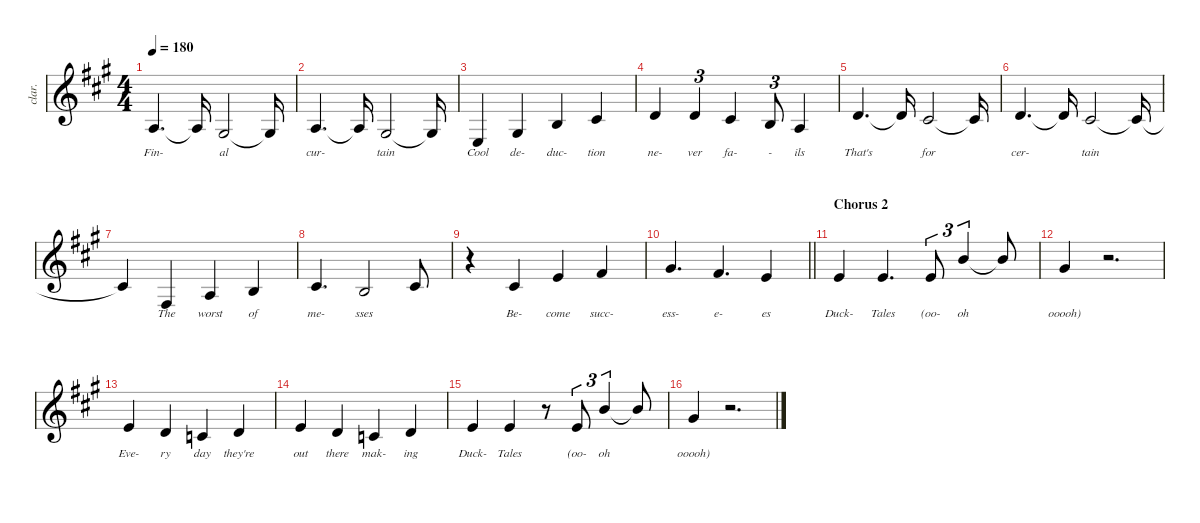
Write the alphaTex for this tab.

\defaultSystemsLayout 4
\hideDynamics
\bracketExtendMode nobrackets
\otherSystemsTrackNameOrientation horizontal
\track ("Voice" "clar.") {defaultSystemsLayout 4 instrument clarinet}
\staff {score}
\tuning (E4 B3 G3 D3 A2 E2)
\ts (4 4)
\tempo 180
\clef g2
\ks a
2.3{acc forcenatural}.4{d lyrics (0 "Fin-") lyrics (1 "") lyrics (2 "") lyrics (3 "") lyrics (4 "") dy f beam Up} 2.3{t acc forcenatural}.16{beam Up} 1.3{acc #}.2{lyrics (0 "al") lyrics (1 "") lyrics (2 "") lyrics (3 "") lyrics (4 "") beam Up} 1.3{t acc #}.16{beam Up} |
2.3{acc forcenatural}.4{d lyrics (0 "cur-") lyrics (1 "") lyrics (2 "") lyrics (3 "") lyrics (4 "") beam Up} 2.3{t acc forcenatural}.16{beam Up} 1.3{acc #}.2{lyrics (0 "tain") lyrics (1 "") lyrics (2 "") lyrics (3 "") lyrics (4 "") beam Up} 1.3{t acc #}.16{beam Up} |
2.4{acc forcenatural}.4{lyrics (0 "Cool") lyrics (1 "") lyrics (2 "") lyrics (3 "") lyrics (4 "") beam Up} 1.3{acc #}.4{lyrics (0 "de-") lyrics (1 "") lyrics (2 "") lyrics (3 "") lyrics (4 "") beam Up} 0.2{acc forcenatural}.4{lyrics (0 "duc-") lyrics (1 "") lyrics (2 "") lyrics (3 "") lyrics (4 "") beam Up} 2.2{acc #}.4{lyrics (0 "tion") lyrics (1 "") lyrics (2 "") lyrics (3 "") lyrics (4 "") beam Up} |
3.2{acc forcenatural}.4{lyrics (0 "ne-") lyrics (1 "") lyrics (2 "") lyrics (3 "") lyrics (4 "") beam Up} 3.2{acc forcenatural}.4{tu (3 2) lyrics (0 "ver") lyrics (1 "") lyrics (2 "") lyrics (3 "") lyrics (4 "") beam Up} 2.2{acc #}.4{lyrics (0 "fa-") lyrics (1 "") lyrics (2 "") lyrics (3 "") lyrics (4 "") beam Up} 0.2{acc forcenatural}.8{tu (3 2) lyrics (0 "-") lyrics (1 "") lyrics (2 "") lyrics (3 "") lyrics (4 "") beam Up} 2.3{acc forcenatural}.4{lyrics (0 "ils") lyrics (1 "") lyrics (2 "") lyrics (3 "") lyrics (4 "") beam Up} |
3.2{acc forcenatural}.4{d lyrics (0 "That's") lyrics (1 "") lyrics (2 "") lyrics (3 "") lyrics (4 "") beam Up} 3.2{t acc forcenatural}.16{beam Up} 2.2{acc #}.2{lyrics (0 "for") lyrics (1 "") lyrics (2 "") lyrics (3 "") lyrics (4 "") beam Up} 2.2{t acc #}.16{beam Up} |
3.2{acc forcenatural}.4{d lyrics (0 "cer-") lyrics (1 "") lyrics (2 "") lyrics (3 "") lyrics (4 "") beam Up} 3.2{t acc forcenatural}.16{beam Up} 2.2{acc #}.2{lyrics (0 "tain") lyrics (1 "") lyrics (2 "") lyrics (3 "") lyrics (4 "") beam Up} 2.2{t acc #}.16{beam Up} |
2.2{t acc #}.4{beam Up} 4.4{acc #}.4{lyrics (0 "The") lyrics (1 "") lyrics (2 "") lyrics (3 "") lyrics (4 "") beam Up} 2.3{acc forcenatural}.4{lyrics (0 "worst") lyrics (1 "") lyrics (2 "") lyrics (3 "") lyrics (4 "") beam Up} 0.2{acc forcenatural}.4{lyrics (0 "of") lyrics (1 "") lyrics (2 "") lyrics (3 "") lyrics (4 "") beam Up} |
2.2{acc #}.4{d lyrics (0 "me-") lyrics (1 "") lyrics (2 "") lyrics (3 "") lyrics (4 "") beam Up} 0.2{acc forcenatural}.2{lyrics (0 "sses") lyrics (1 "") lyrics (2 "") lyrics (3 "") lyrics (4 "") beam Up} 2.2{acc #}.8{beam Up} |
r.4{beam Down} 2.2{acc #}.4{lyrics (0 "Be-") lyrics (1 "") lyrics (2 "") lyrics (3 "") lyrics (4 "") beam Up} 0.1{acc forcenatural}.4{lyrics (0 "come") lyrics (1 "") lyrics (2 "") lyrics (3 "") lyrics (4 "") beam Up} 2.1{acc #}.4{lyrics (0 "succ-") lyrics (1 "") lyrics (2 "") lyrics (3 "") lyrics (4 "") beam Up} |
\barLineRight lightlight
4.1{acc #}.4{d lyrics (0 "ess-") lyrics (1 "") lyrics (2 "") lyrics (3 "") lyrics (4 "") beam Up} 2.1{acc #}.4{d lyrics (0 "e-") lyrics (1 "") lyrics (2 "") lyrics (3 "") lyrics (4 "") beam Up} 0.1{acc forcenatural}.4{lyrics (0 "es") lyrics (1 "") lyrics (2 "") lyrics (3 "") lyrics (4 "") beam Up} |
\section ("" "Chorus 2")
0.1{acc forcenatural}.4{lyrics (0 "Duck-") lyrics (1 "") lyrics (2 "") lyrics (3 "") lyrics (4 "") beam Up} 0.1{acc forcenatural}.4{d lyrics (0 "Tales") lyrics (1 "") lyrics (2 "") lyrics (3 "") lyrics (4 "") beam Up} 0.1{acc forcenatural}.8{tu (3 2) lyrics (0 "(oo-") lyrics (1 "") lyrics (2 "") lyrics (3 "") lyrics (4 "") beam Up} 7.1{acc forcenatural}.4{tu (3 2) lyrics (0 "oh") lyrics (1 "") lyrics (2 "") lyrics (3 "") lyrics (4 "") beam Up} 7.1{t acc forcenatural}.8{beam Up} |
4.1{acc #}.4{lyrics (0 "ooooh)") lyrics (1 "") lyrics (2 "") lyrics (3 "") lyrics (4 "") beam Up} r.2{d beam Up} |
0.1{acc forcenatural}.4{lyrics (0 "Eve-") lyrics (1 "") lyrics (2 "") lyrics (3 "") lyrics (4 "") beam Up} 3.2{acc forcenatural}.4{lyrics (0 "ry") lyrics (1 "") lyrics (2 "") lyrics (3 "") lyrics (4 "") beam Up} 1.2{acc forcenatural}.4{lyrics (0 "day") lyrics (1 "") lyrics (2 "") lyrics (3 "") lyrics (4 "") beam Up} 3.2{acc forcenatural}.4{lyrics (0 "they're") lyrics (1 "") lyrics (2 "") lyrics (3 "") lyrics (4 "") beam Up} |
0.1{acc forcenatural}.4{lyrics (0 "out") lyrics (1 "") lyrics (2 "") lyrics (3 "") lyrics (4 "") beam Up} 3.2{acc forcenatural}.4{lyrics (0 "there") lyrics (1 "") lyrics (2 "") lyrics (3 "") lyrics (4 "") beam Up} 1.2{acc forcenatural}.4{lyrics (0 "mak-") lyrics (1 "") lyrics (2 "") lyrics (3 "") lyrics (4 "") beam Up} 3.2{acc forcenatural}.4{lyrics (0 "ing") lyrics (1 "") lyrics (2 "") lyrics (3 "") lyrics (4 "") beam Up} |
0.1{acc forcenatural}.4{lyrics (0 "Duck-") lyrics (1 "") lyrics (2 "") lyrics (3 "") lyrics (4 "") beam Up} 0.1{acc forcenatural}.4{lyrics (0 "Tales") lyrics (1 "") lyrics (2 "") lyrics (3 "") lyrics (4 "") beam Up} r.8{beam Up} 0.1{acc forcenatural}.8{tu (3 2) lyrics (0 "(oo-") lyrics (1 "") lyrics (2 "") lyrics (3 "") lyrics (4 "") beam Up} 7.1{acc forcenatural}.4{tu (3 2) lyrics (0 "oh") lyrics (1 "") lyrics (2 "") lyrics (3 "") lyrics (4 "") beam Up} 7.1{t acc forcenatural}.8{beam Up} |
4.1{acc #}.4{lyrics (0 "ooooh)") lyrics (1 "") lyrics (2 "") lyrics (3 "") lyrics (4 "") beam Up} r.2{d beam Up}
